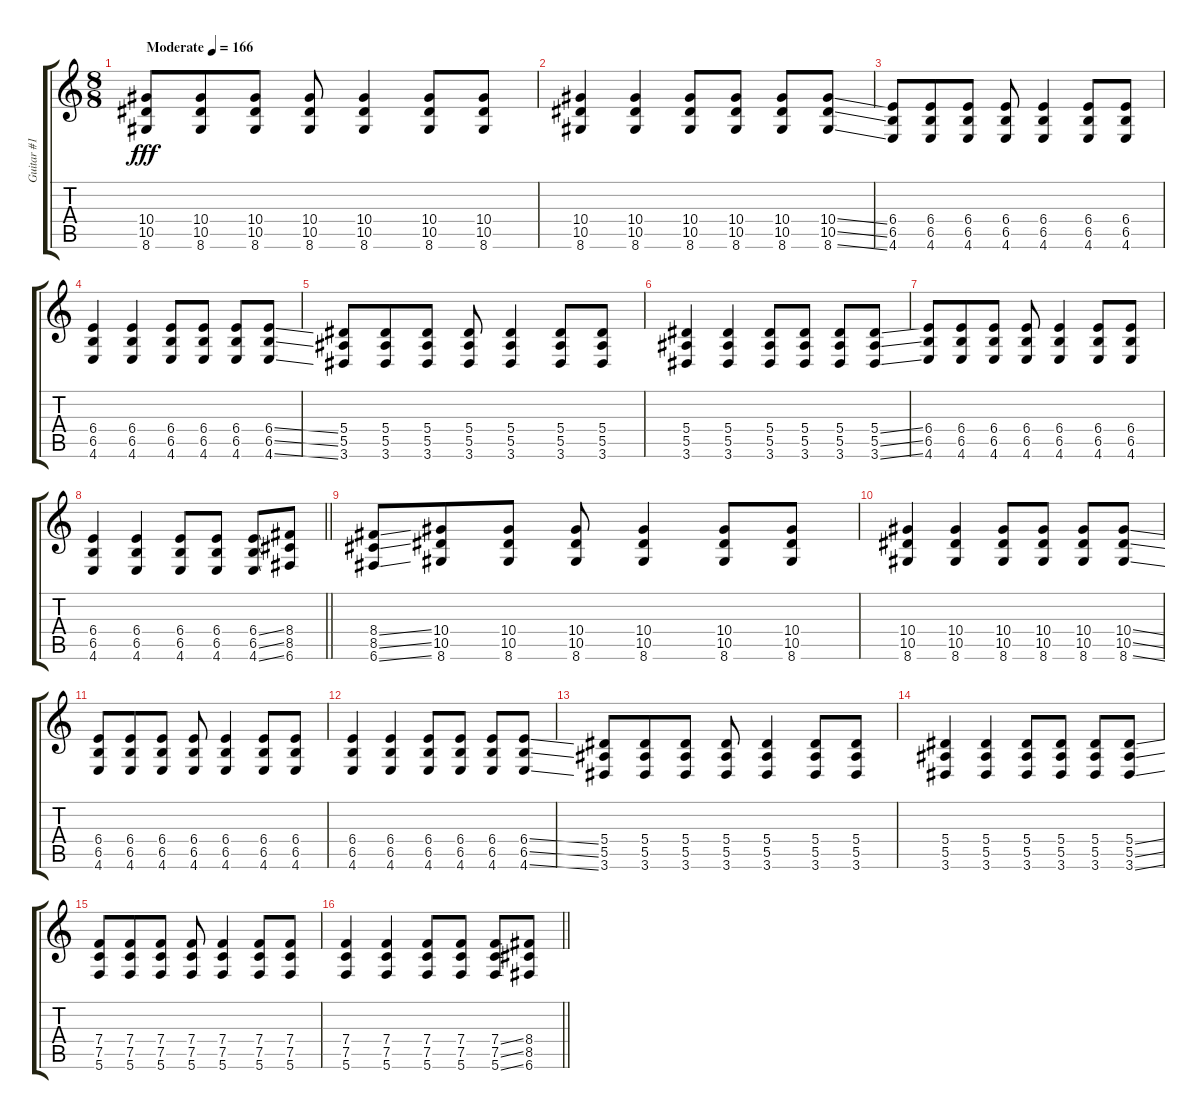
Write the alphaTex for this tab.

\track ("Guitar #1" "Guitar #1") {instrument distortionguitar}
\staff {score tabs}
\tuning (C4 G3 Eb3 Bb2 F2 C2) {hide}
\ts (8 8)
\tempo (166 "Moderate")
\clef g2
\ks c
(10.4 10.5 8.6).8{dy fff instrument distortionguitar} (10.4 10.5 8.6).8 (10.4 10.5 8.6).8 (10.4 10.5 8.6).8 (10.4 10.5 8.6).4 (10.4 10.5 8.6).8 (10.4 10.5 8.6).8 |
(10.4 10.5 8.6).4 (10.4 10.5 8.6).4 (10.4 10.5 8.6).8 (10.4 10.5 8.6).8 (10.4 10.5 8.6).8 (10.4{ss} 10.5{ss} 8.6{ss}).8 |
(6.4 6.5 4.6).8 (6.4 6.5 4.6).8 (6.4 6.5 4.6).8 (6.4 6.5 4.6).8 (6.4 6.5 4.6).4 (6.4 6.5 4.6).8 (6.4 6.5 4.6).8 |
(6.4 6.5 4.6).4 (6.4 6.5 4.6).4 (6.4 6.5 4.6).8 (6.4 6.5 4.6).8 (6.4 6.5 4.6).8 (6.4{ss} 6.5{ss} 4.6{ss}).8 |
(5.4 5.5 3.6).8 (5.4 5.5 3.6).8 (5.4 5.5 3.6).8 (5.4 5.5 3.6).8 (5.4 5.5 3.6).4 (5.4 5.5 3.6).8 (5.4 5.5 3.6).8 |
(5.4 5.5 3.6).4 (5.4 5.5 3.6).4 (5.4 5.5 3.6).8 (5.4 5.5 3.6).8 (5.4 5.5 3.6).8 (5.4{ss} 5.5{ss} 3.6{ss}).8 |
(6.4 6.5 4.6).8 (6.4 6.5 4.6).8 (6.4 6.5 4.6).8 (6.4 6.5 4.6).8 (6.4 6.5 4.6).4 (6.4 6.5 4.6).8 (6.4 6.5 4.6).8 |
\barLineRight lightlight
(6.4 6.5 4.6).4 (6.4 6.5 4.6).4 (6.4 6.5 4.6).8 (6.4 6.5 4.6).8 (6.4{ss} 6.5{ss} 4.6{ss}).8 (8.4 8.5 6.6).8 |
\section ("" "")
(8.4{ss} 8.5{ss} 6.6{ss}).8 (10.4 10.5 8.6).8 (10.4 10.5 8.6).8 (10.4 10.5 8.6).8 (10.4 10.5 8.6).4 (10.4 10.5 8.6).8 (10.4 10.5 8.6).8 |
(10.4 10.5 8.6).4 (10.4 10.5 8.6).4 (10.4 10.5 8.6).8 (10.4 10.5 8.6).8 (10.4 10.5 8.6).8 (10.4{ss} 10.5{ss} 8.6{ss}).8 |
(6.4 6.5 4.6).8 (6.4 6.5 4.6).8 (6.4 6.5 4.6).8 (6.4 6.5 4.6).8 (6.4 6.5 4.6).4 (6.4 6.5 4.6).8 (6.4 6.5 4.6).8 |
(6.4 6.5 4.6).4 (6.4 6.5 4.6).4 (6.4 6.5 4.6).8 (6.4 6.5 4.6).8 (6.4 6.5 4.6).8 (6.4{ss} 6.5{ss} 4.6{ss}).8 |
(5.4 5.5 3.6).8 (5.4 5.5 3.6).8 (5.4 5.5 3.6).8 (5.4 5.5 3.6).8 (5.4 5.5 3.6).4 (5.4 5.5 3.6).8 (5.4 5.5 3.6).8 |
(5.4 5.5 3.6).4 (5.4 5.5 3.6).4 (5.4 5.5 3.6).8 (5.4 5.5 3.6).8 (5.4 5.5 3.6).8 (5.4{ss} 5.5{ss} 3.6{ss}).8 |
(7.4 7.5 5.6).8 (7.4 7.5 5.6).8 (7.4 7.5 5.6).8 (7.4 7.5 5.6).8 (7.4 7.5 5.6).4 (7.4 7.5 5.6).8 (7.4 7.5 5.6).8 |
\barLineRight lightlight
(7.4 7.5 5.6).4 (7.4 7.5 5.6).4 (7.4 7.5 5.6).8 (7.4 7.5 5.6).8 (7.4{ss} 7.5{ss} 5.6{ss}).8 (8.4 8.5 6.6).8
